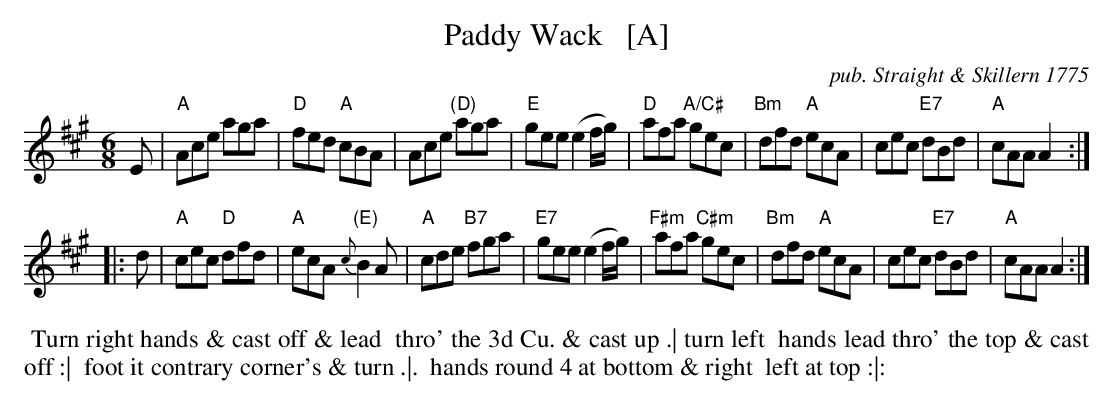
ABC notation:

X:1
T: Paddy Wack   [A]
O: pub. Straight & Skillern 1775
M: 6/8
L: 1/8
K: A
E |\
"A"Ace aga | "D"fed "A"cBA | Ace "(D)"aga | "E"gee (e2f/g/) |\
"D"afa "A/C#"gec | "Bm"dfd "A"ecA | cec "E7"dBd | "A"cAA A2 :|
|: d |\
"A"cec "D"dfd | "A"ecA "(E)"{c}B2A | "A"cde "B7"fga | "E7"gee (e2f/g/) |\
"F#m"afa "C#m"gec | "Bm"dfd "A"ecA | cec "E7"dBd | "A"cAA A2 :|
